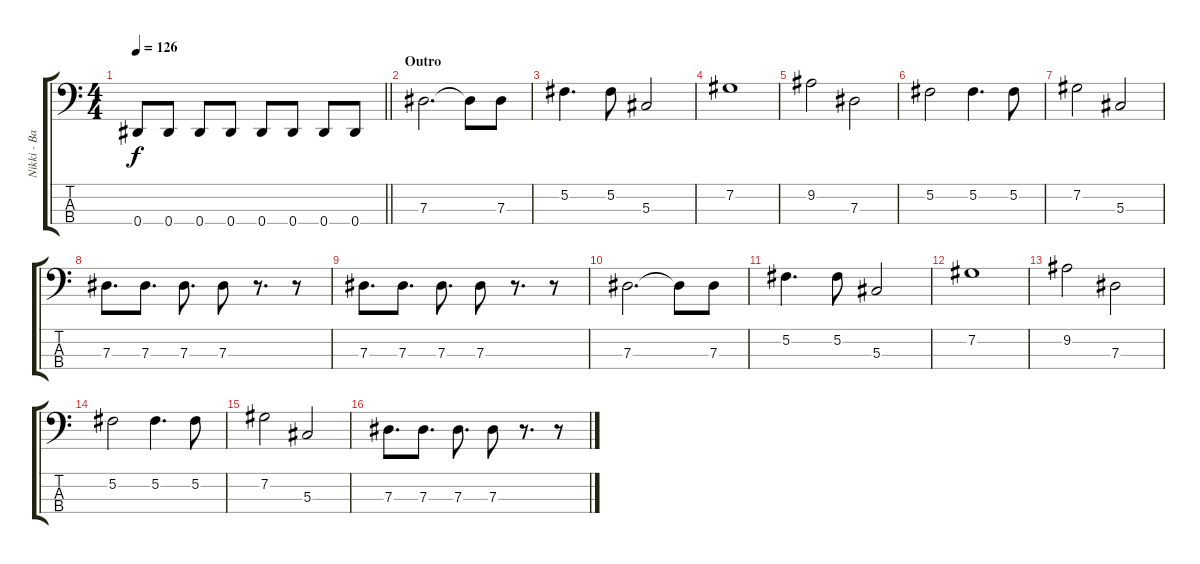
\track ("Nikki - Bass" "Nikki - Ba") {instrument electricbasspick}
\staff {score tabs}
\tuning (Gb2 Db2 Ab1 Eb1) {hide}
\ts (4 4)
\tempo 126
\clef f4
\barLineRight lightlight
\ks c
0.4.8{dy f} 0.4.8 0.4.8 0.4.8 0.4.8 0.4.8 0.4.8 0.4.8 |
\section ("" "Outro")
7.3.2{d} 7.3{t}.8 7.3.8 |
5.2.4{d} 5.2.8 5.3.2 |
7.2.1 |
9.2.2 7.3.2 |
5.2.2 5.2.4{d} 5.2.8 |
7.2.2 5.3.2 |
7.3.8{d} 7.3.8{d} 7.3.8{d} 7.3.8 r.8{d} r.8 |
7.3.8{d} 7.3.8{d} 7.3.8{d} 7.3.8 r.8{d} r.8 |
7.3.2{d} 7.3{t}.8 7.3.8 |
5.2.4{d} 5.2.8 5.3.2 |
7.2.1 |
9.2.2 7.3.2 |
5.2.2 5.2.4{d} 5.2.8 |
7.2.2 5.3.2 |
7.3.8{d} 7.3.8{d} 7.3.8{d} 7.3.8 r.8{d} r.8
